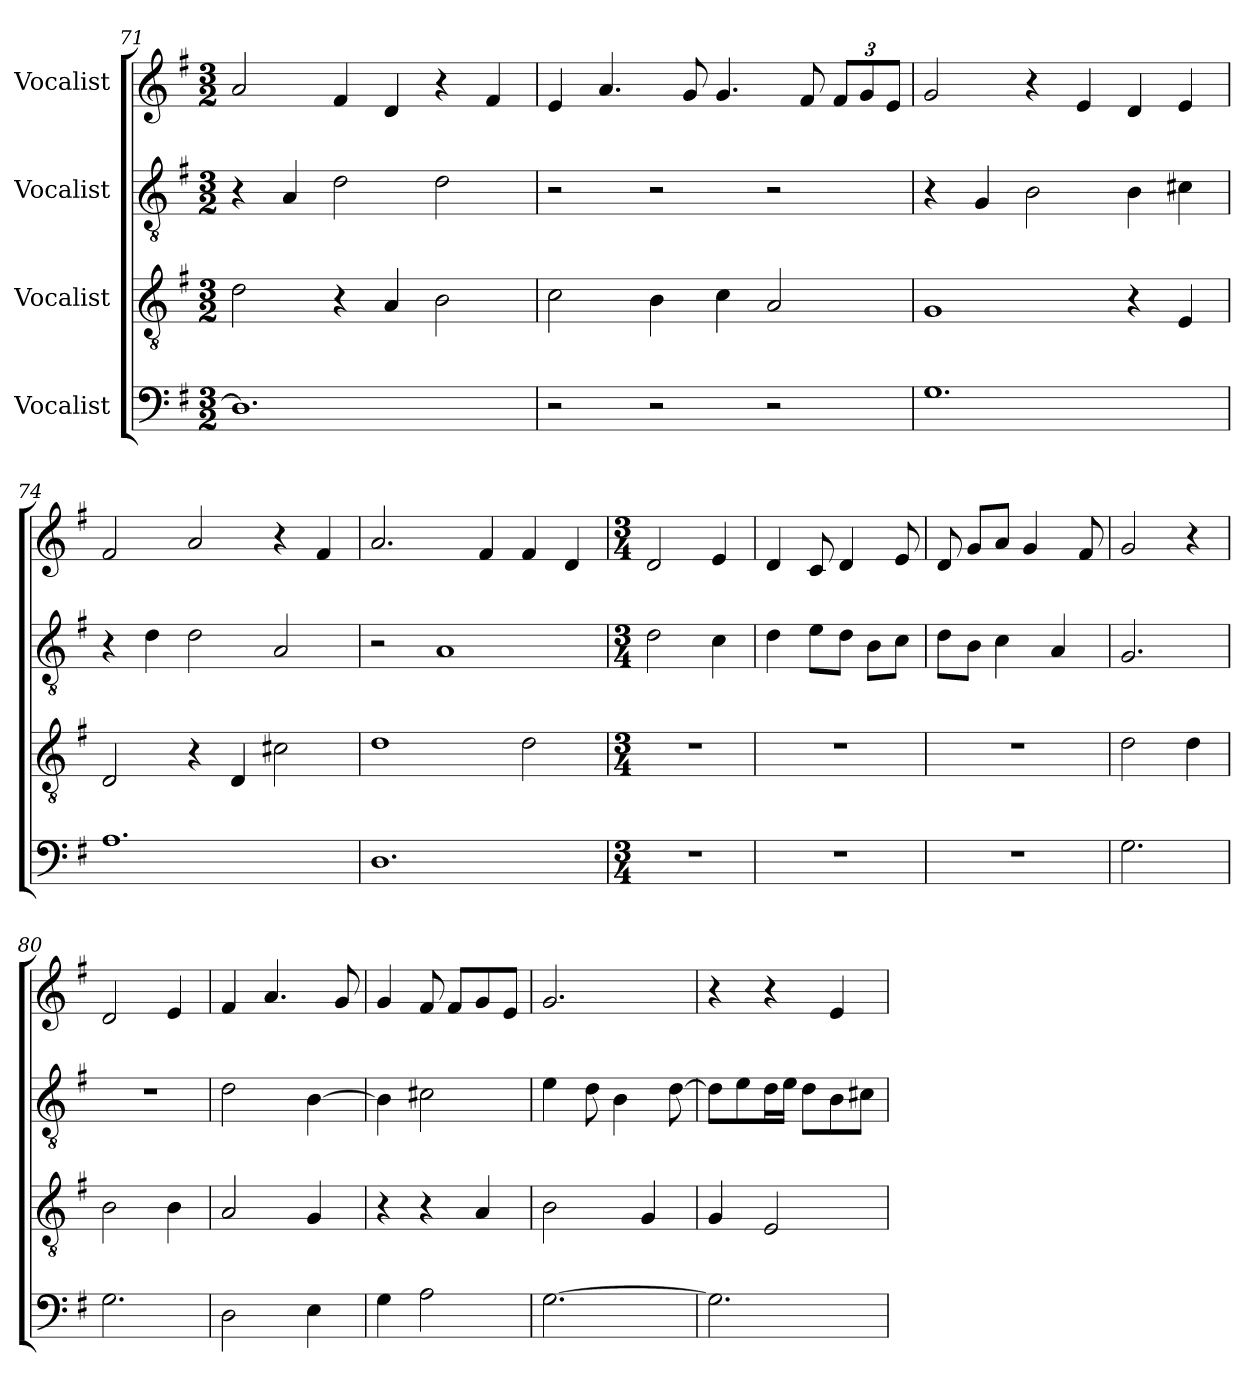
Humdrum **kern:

**kern	**kern	**kern	**kern
*part4	*part3	*part2	*part1
*staff4	*staff3	*staff2	*staff1
*I"Vocalist	*I"Vocalist	*I"Vocalist	*I"Vocalist
*clefF4	*clefGv2	*clefGv2	*clefG2
*k[f#]	*k[f#]	*k[f#]	*k[f#]
*M3/2	*M3/2	*M3/2	*M3/2
=71	=71	=71	=71
1.D]	2d\	4r	2a/
.	.	4A/	.
.	4r	2d\	4f#/
.	4A/	.	4d/
.	2B\	2d\	4r
.	.	.	4f#/
=72	=72	=72	=72
2r	2c\	2r	4e/
.	.	.	4.a/
2r	4B\	2r	.
.	.	.	8g/
.	4c\	.	4.g/
2r	2A/	2r	.
.	.	.	8f#/
.	.	.	12f#/L
.	.	.	12g/
.	.	.	12e/J
=73	=73	=73	=73
1.G	1G	4r	2g/
.	.	4G/	.
.	.	2B\	4r
.	.	.	4e/
.	4r	4B\	4d/
.	4E/	4c#X\	4e/
=74	=74	=74	=74
1.A	2D/	4r	2f#/
.	.	4d\	.
.	4r	2d\	2a/
.	4D/	.	.
.	2c#X\	2A/	4r
.	.	.	4f#/
=75	=75	=75	=75
1.D	1d	2r	2.a/
.	.	1A	.
.	.	.	4f#/
.	2d\	.	4f#/
.	.	.	4d/
=76	=76	=76	=76
*M3/4	*M3/4	*M3/4	*M3/4
2.r	2.r	2d\	2d/
.	.	4c\	4e/
=77	=77	=77	=77
2.r	2.r	4d\	4d/
.	.	8e\L	8c/
.	.	8d\J	4d/
.	.	8B\L	.
.	.	8c\J	8e/
=78	=78	=78	=78
2.r	2.r	8d\L	8d/
.	.	8B\J	8g/L
.	.	4c\	8a/J
.	.	.	4g/
.	.	4A/	.
.	.	.	8f#/
=79	=79	=79	=79
2.G\	2d\	2.G/	2g/
.	4d\	.	4r
=80	=80	=80	=80
2.G\	2B\	2.r	2d/
.	4B\	.	4e/
=81	=81	=81	=81
2D\	2A/	2d\	4f#/
.	.	.	4.a/
4E\	4G/	[4B\	.
.	.	.	8g/
=82	=82	=82	=82
4G\	4r	4B\]	4g/
2A\	4r	2c#X\	8f#/
.	.	.	8f#/L
.	4A/	.	8g/
.	.	.	8e/J
=83	=83	=83	=83
[2.G\	2B\	4e\	2.g/
.	.	8d\	.
.	.	4B\	.
.	4G/	.	.
.	.	[8d\	.
=84	=84	=84	=84
2.G\]	4G/	8d\L]	4r
.	.	8e\	.
.	2E/	16d\L	4r
.	.	16e\JJ	.
.	.	8d\L	.
.	.	8B\	4e/
.	.	8c#X\J	.
=	=	=	=
*-	*-	*-	*-
